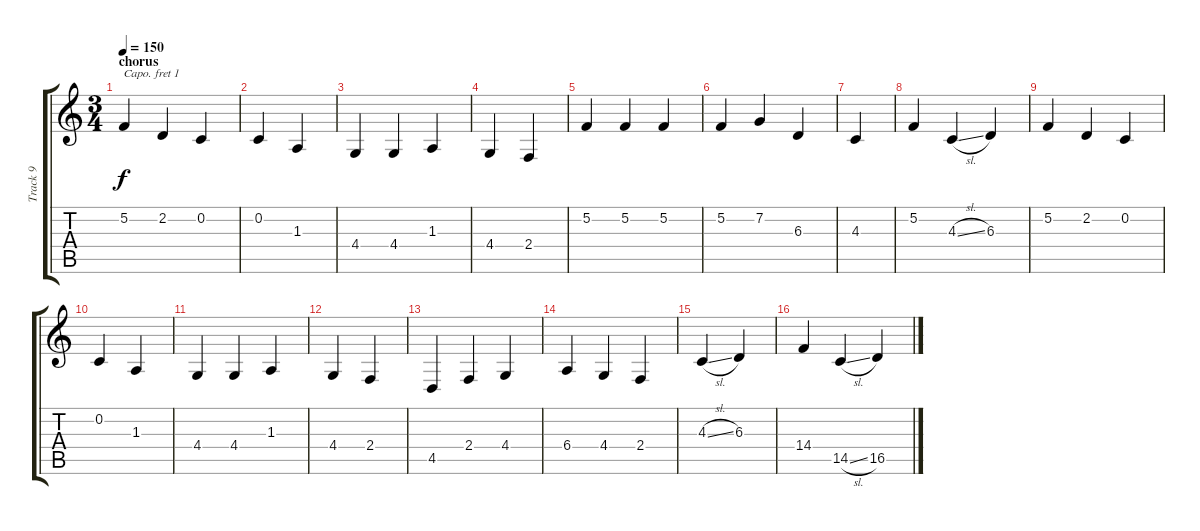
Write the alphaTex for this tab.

\track ("Track 9" "Track 9") {instrument lead6voice}
\staff {score tabs}
\capo 1
\tuning (E4 B3 G3 D3 A2 E2) {hide}
\ts (3 4)
\section ("" "chorus")
\tempo 150
\clef g2
\ks c
5.2.4{dy f} 2.2.4 0.2.4 |
0.2.4 1.3.4 |
4.4.4 4.4.4 1.3.4 |
4.4.4 2.4.4 |
5.2.4 5.2.4 5.2.4 |
5.2.4 7.2.4 6.3.4 |
4.3.4 |
5.2.4 4.3{sl}.4 6.3.4 |
5.2.4 2.2.4 0.2.4 |
0.2.4 1.3.4 |
4.4.4 4.4.4 1.3.4 |
4.4.4 2.4.4 |
4.5.4 2.4.4 4.4.4 |
6.4.4 4.4.4 2.4.4 |
4.3{sl}.4 6.3.4 |
14.4.4 14.5{sl}.4 16.5.4
